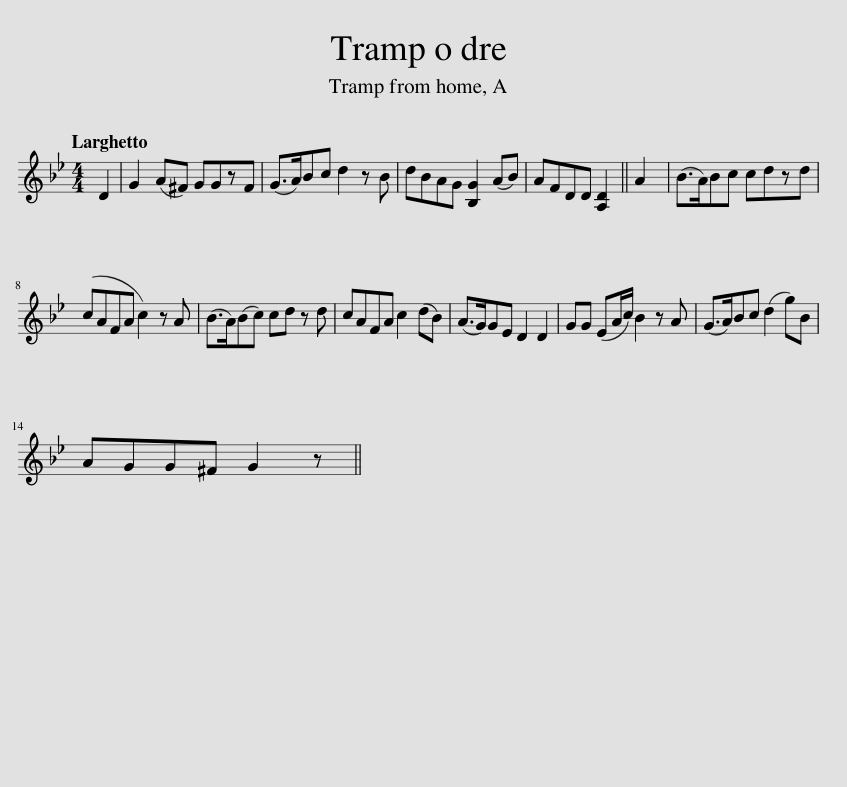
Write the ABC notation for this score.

X:1
L:1/8
Q:1/4=66
M:4/4
I:linebreak $
K:Gmin
V:1 treble
V:1
 D2 | G2 (A^F) GGzF | (G>A)Bc d2 z B | dBAG [B,G]2 (AB) | AFDD [A,D]2 || %5
 A2 | (B>A)Bc cdzd |$ (cAFA c2) z A | (B>A)(Bc) cd z d | cAFA c2 (dB) | %10
 (A>G)GE D2 D2 | GG (EA/c/) B2 z A | (G>A)Bc (d2 g)B |$ AGG^F G2 z || %14
